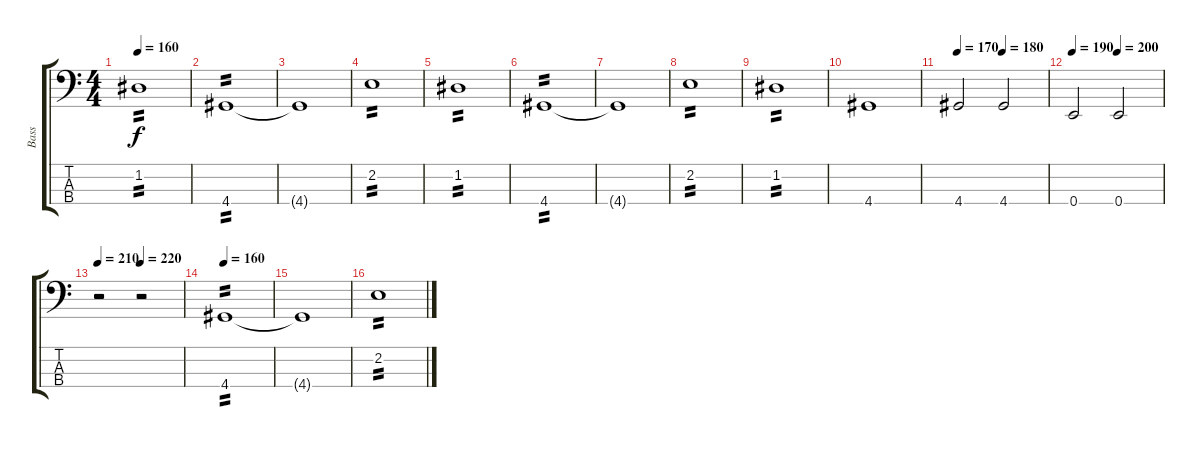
\track ("Bass" "Bass") {instrument electricbassfinger}
\staff {score tabs}
\tuning (G2 D2 A1 E1) {hide}
\ts (4 4)
\tempo 160
\clef f4
\ks c
1.2.1{tp 2 dy f} |
4.4.1{tp 2} |
4.4{t}.1 |
2.2.1{tp 2} |
1.2.1{tp 2} |
4.4.1{tp 2} |
4.4{t}.1 |
2.2.1{tp 2} |
1.2.1{tp 2} |
4.4.1 |
\tempo 170
\tempo (180 0.5)
4.4.2 4.4.2 |
\tempo 190
\tempo (200 0.5)
0.4.2 0.4.2 |
\tempo 210
\tempo (220 0.5)
r.2 r.2 |
\tempo 160
4.4.1{tp 2} |
4.4{t}.1 |
2.2.1{tp 2}
